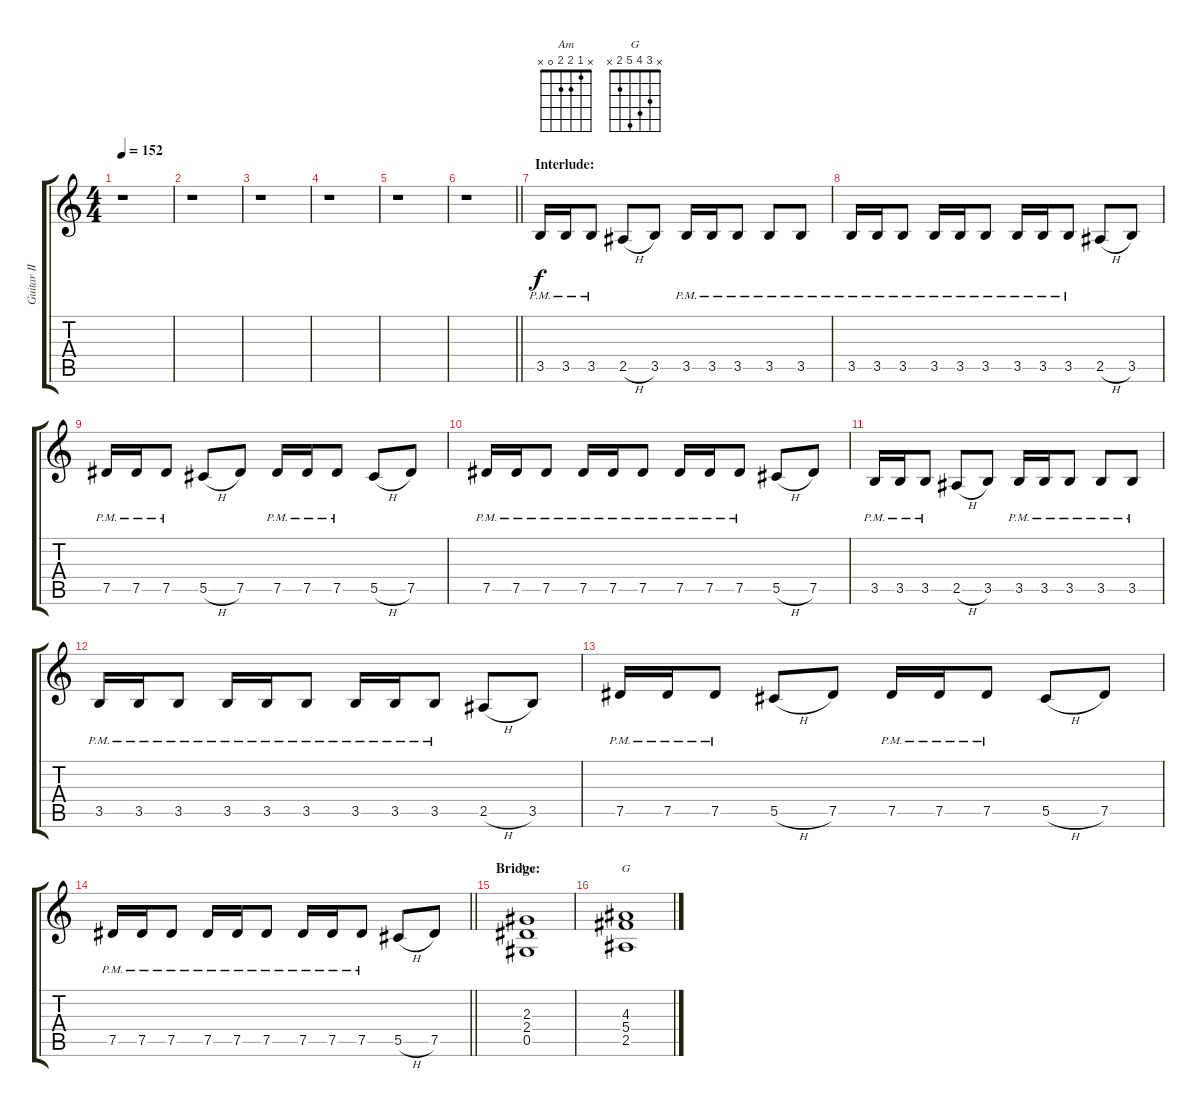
\track ("Guitar II" "Guitar II") {instrument distortionguitar}
\staff {score tabs}
\tuning (Eb4 Bb3 Gb3 Db3 Ab2 Eb2) {hide}
\chord ("Am" x 1 2 2 0 x)
\chord ("G" x 3 4 5 2 x)
\ts (4 4)
\tempo 152
\clef g2
\ks c
r.1{dy f} |
r.1 |
r.1 |
r.1 |
r.1 |
\barLineRight lightlight
r.1 |
\section ("" "Interlude:")
3.5{pm}.16 3.5{pm}.16 3.5{pm}.8 2.5{h}.8 3.5.8 3.5{pm}.16 3.5{pm}.16 3.5{pm}.8 3.5{pm}.8 3.5{pm}.8 |
3.5{pm}.16 3.5{pm}.16 3.5{pm}.8 3.5{pm}.16 3.5{pm}.16 3.5{pm}.8 3.5{pm}.16 3.5{pm}.16 3.5{pm}.8 2.5{h}.8 3.5.8 |
7.5{pm}.16 7.5{pm}.16 7.5{pm}.8 5.5{h}.8 7.5.8 7.5{pm}.16 7.5{pm}.16 7.5{pm}.8 5.5{h}.8 7.5.8 |
7.5{pm}.16 7.5{pm}.16 7.5{pm}.8 7.5{pm}.16 7.5{pm}.16 7.5{pm}.8 7.5{pm}.16 7.5{pm}.16 7.5{pm}.8 5.5{h}.8 7.5.8 |
3.5{pm}.16 3.5{pm}.16 3.5{pm}.8 2.5{h}.8 3.5.8 3.5{pm}.16 3.5{pm}.16 3.5{pm}.8 3.5{pm}.8 3.5{pm}.8 |
3.5{pm}.16 3.5{pm}.16 3.5{pm}.8 3.5{pm}.16 3.5{pm}.16 3.5{pm}.8 3.5{pm}.16 3.5{pm}.16 3.5{pm}.8 2.5{h}.8 3.5.8 |
7.5{pm}.16 7.5{pm}.16 7.5{pm}.8 5.5{h}.8 7.5.8 7.5{pm}.16 7.5{pm}.16 7.5{pm}.8 5.5{h}.8 7.5.8 |
\barLineRight lightlight
7.5{pm}.16 7.5{pm}.16 7.5{pm}.8 7.5{pm}.16 7.5{pm}.16 7.5{pm}.8 7.5{pm}.16 7.5{pm}.16 7.5{pm}.8 5.5{h}.8 7.5.8 |
\section ("" "Bridge:")
(2.3 2.4 0.5).1{ch "Am"} |
(4.3 5.4 2.5).1{ch "G"}
